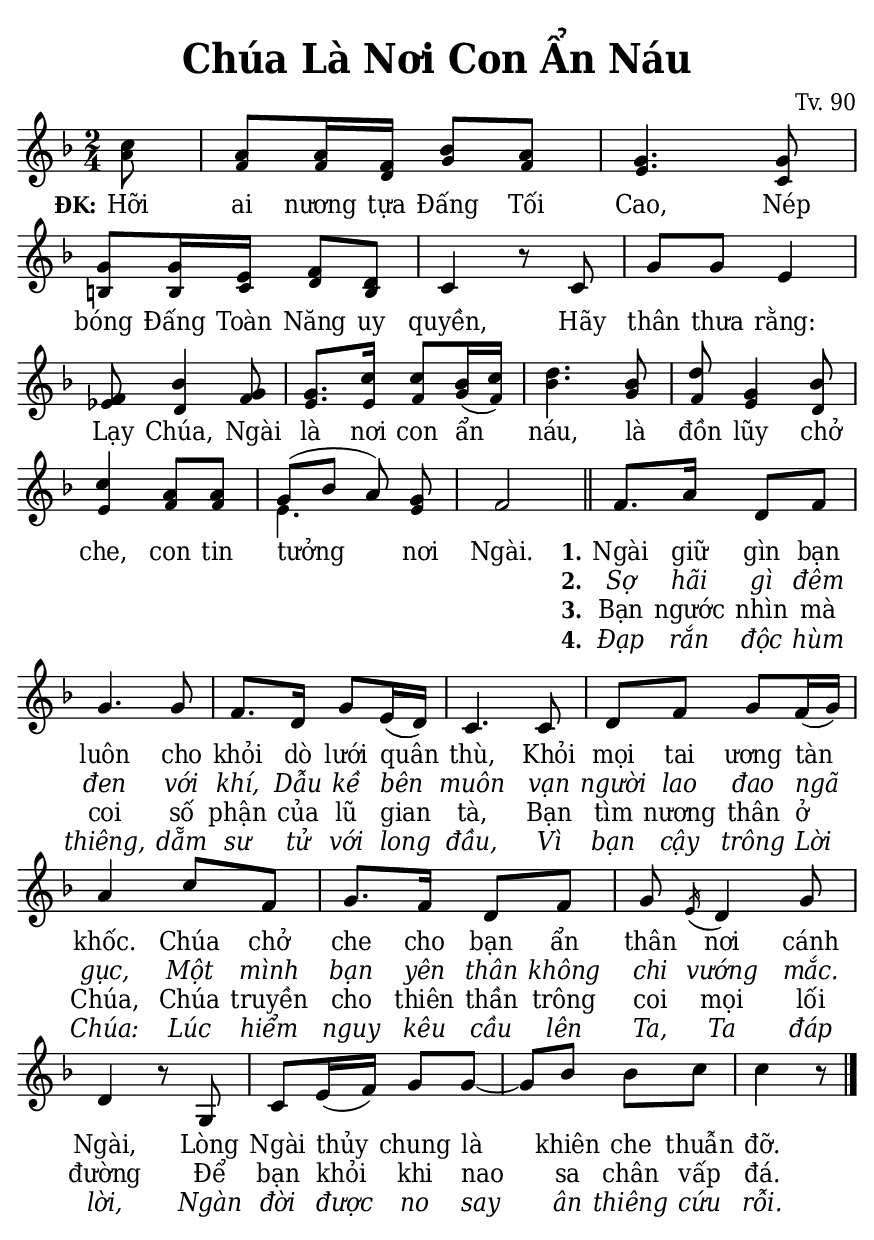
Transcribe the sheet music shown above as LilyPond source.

% Cài đặt chung\
\version "2.22.1"
\include "english.ly"

\header {
  title = \markup { \fontsize #1 "Chúa Là Nơi Con Ẩn Náu" }
  composer = "Tv. 90"
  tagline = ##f
}

% Nhạc phiên khúc
nhacPhienKhucSop = \relative c'' {
  \partial 8 c8 |
  a a16 f bf8 a |
  g4. g8 |
  g g16 e f8 d |
  c4 r8 c |
  g'8 g e4 |
  f8 bf4 g8 |
  g8. c16 c8 bf16 (c) |
  d4. bf8 |
  d g,4 bf8 |
  c4 a8 a |
  g (bf a) g |
  f2 \bar "||"
  
  f8. a16 d,8 f |
  g4. g8 |
  f8. d16 g8 e16 (d) |
  c4. c8 |
  d f g f16 (g) |
  a4 c8 f, |
  g8. f16 d8 f |
  g \slashedGrace { e16 ( } d4) g8 |
  d4 r8 g, |
  c e16 (f) g8 g ~ |
  g bf bf c |
  c4 r8 \bar "|."
}

nhacPhienKhucAlto = \relative c'' {
  a8 |
  f f16 d g8 f |
  e4. c8 |
  b! b16 c d8 b |
  c4 r8 c |
  g' g e4 |
  ef8 d4 f8 |
  e8. e16 f8 g16 (f) |
  bf4. g8 |
  f e4 d8 |
  e4 f8 f |
  e4. e8 |
  f2
}

% Lời phiên khúc
loiPhienKhucSop = \lyrics {
  \set stanza = "ĐK:"
  Hỡi ai nương tựa Đấng Tối Cao,
  Nép bóng Đấng Toàn Năng uy quyền,
  Hãy thân thưa rằng:
  Lạy Chúa, Ngài là nơi con ẩn náu,
  là đồn lũy chở che,
  con tin tưởng nơi Ngài.
  <<
    {
      \set stanza = "1."
      Ngài giữ gìn bạn luôn cho khỏi dò lưới quân thù,
      Khỏi mọi tai ương tàn khốc.
      Chúa chở che cho bạn ẩn thân nơi cánh Ngài,
      Lòng Ngài thủy chung là khiên che thuẫn đỡ.
    }
    \new Lyrics {
	    \set associatedVoice = "beSop"
	    \set stanza = "2."
      \override Lyrics.LyricText.font-shape = #'italic
	    Sợ hãi gì đêm đen với khí,
	    Dẫu kề bên muôn vạn người lao đao ngã gục,
	    Một mình bạn yên thân không chi vướng mắc.
    }
    \new Lyrics {
	    \set associatedVoice = "beSop"
	    \set stanza = "3."
	    Bạn ngước nhìn mà coi số phận của lũ gian tà,
	    Bạn tìm nương thân ở Chúa,
	    Chúa truyền cho thiên thần trông coi mọi lối đường
	    Để bạn khỏi khi nao sa chân vấp đá.
    }
    \new Lyrics {
	    \set associatedVoice = "beSop"
	    \set stanza = "4."
      \override Lyrics.LyricText.font-shape = #'italic
	    Đạp rắn độc hùm thiêng, dẵm sư tử với long đầu,
	    Vì bạn cậy trông Lời Chúa:
	    Lúc hiểm nguy kêu cầu lên Ta,
	    Ta đáp lời, Ngàn đời được no say ân thiêng cứu rỗi.
    }
  >>
}

% Dàn trang
\paper {
  #(set-paper-size "a5")
  top-margin = 3\mm
  bottom-margin = 3\mm
  left-margin = 3\mm
  right-margin = 3\mm
  indent = #0
  #(define fonts
	 (make-pango-font-tree "Deja Vu Serif Condensed"
	 		       "Deja Vu Serif Condensed"
			       "Deja Vu Serif Condensed"
			       (/ 20 20)))
  print-page-number = ##f
  page-count = 1
}

TongNhip = {
  \key f \major \time 2/4
  \set Timing.beamExceptions = #'()
  \set Timing.baseMoment = #(ly:make-moment 1/4)
}

% Đổi kích thước nốt cho bè phụ
notBePhu =
#(define-music-function (font-size music) (number? ly:music?)
   (for-some-music
     (lambda (m)
       (if (music-is-of-type? m 'rhythmic-event)
           (begin
             (set! (ly:music-property m 'tweaks)
                   (cons `(font-size . ,font-size)
                         (ly:music-property m 'tweaks)))
             #t)
           #f))
     music)
   music)

\score {
  \new ChoirStaff <<
    \new Staff \with {
        \consists "Merge_rests_engraver"
        printPartCombineTexts = ##f
      }
      <<
      \new Voice \TongNhip \partCombine 
        \nhacPhienKhucSop
        \notBePhu -1 { \nhacPhienKhucAlto }
      \new NullVoice = beSop \nhacPhienKhucSop
      \new Lyrics \lyricsto beSop \loiPhienKhucSop
      >>
  >>
  \layout {
    \override Lyrics.LyricSpace.minimum-distance = #1
    \override Score.BarNumber.break-visibility = ##(#f #f #f)
    \override Score.SpacingSpanner.uniform-stretching = ##t
  } 
}
